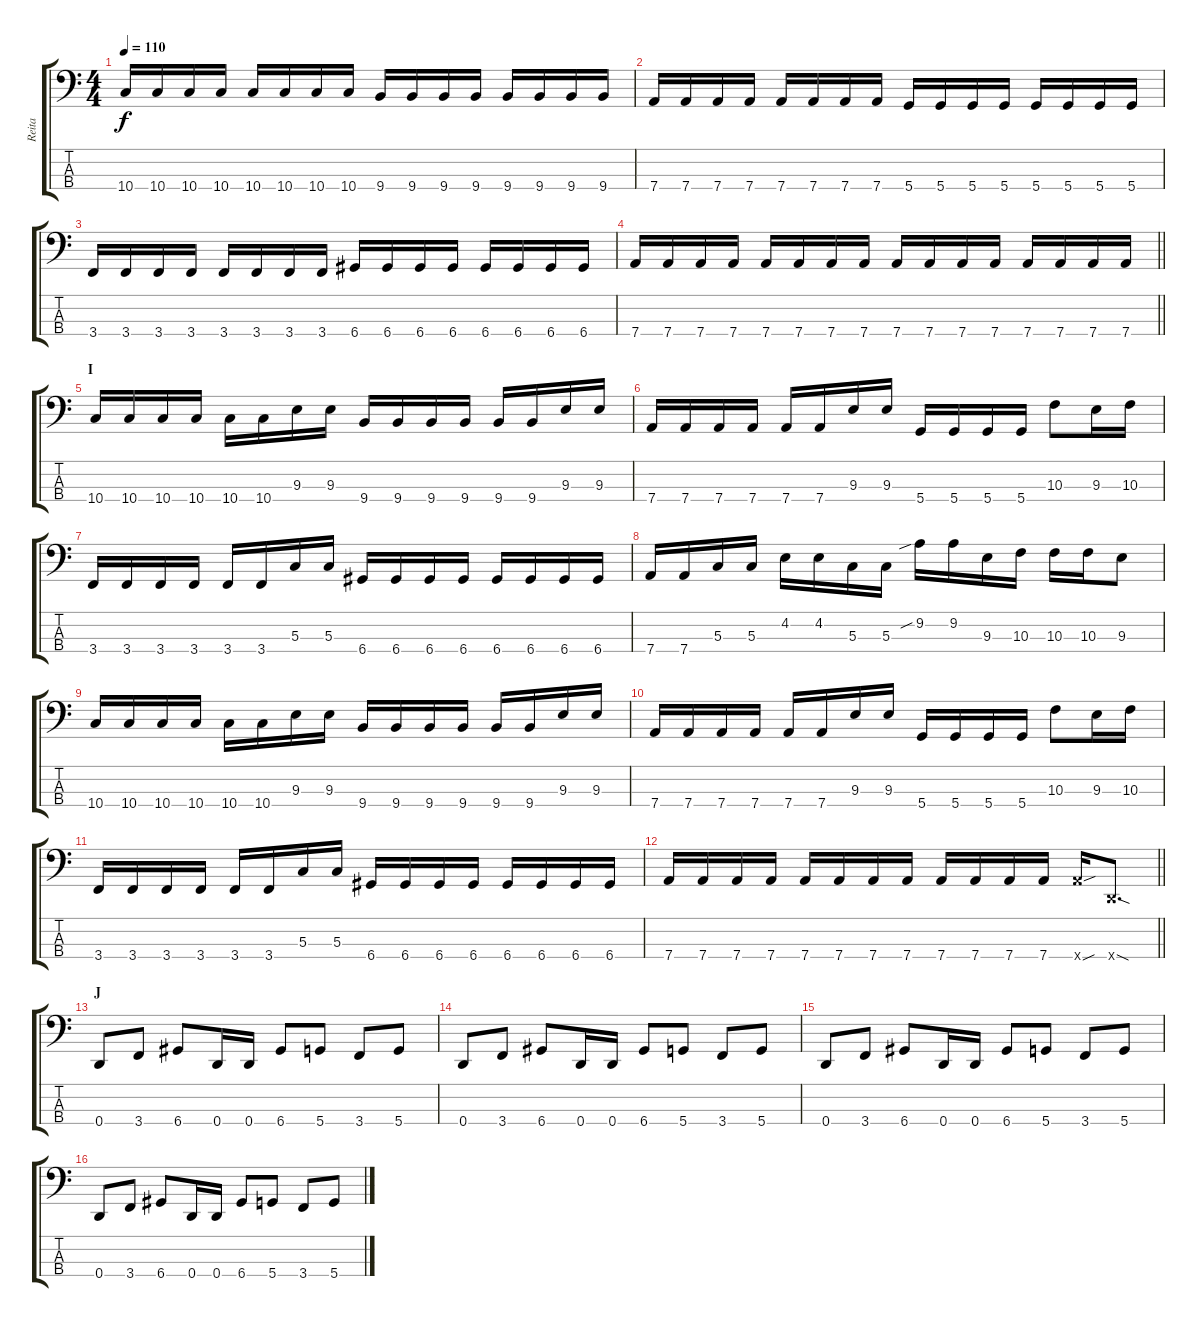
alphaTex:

\track ("Reita" "Reita") {instrument electricbasspick}
\staff {score tabs}
\tuning (F2 C2 G1 D1) {hide}
\ts (4 4)
\tempo 110
\clef f4
\ks c
10.4.16{dy f} 10.4.16 10.4.16 10.4.16 10.4.16 10.4.16 10.4.16 10.4.16 9.4.16 9.4.16 9.4.16 9.4.16 9.4.16 9.4.16 9.4.16 9.4.16 |
7.4.16 7.4.16 7.4.16 7.4.16 7.4.16 7.4.16 7.4.16 7.4.16 5.4.16 5.4.16 5.4.16 5.4.16 5.4.16 5.4.16 5.4.16 5.4.16 |
3.4.16 3.4.16 3.4.16 3.4.16 3.4.16 3.4.16 3.4.16 3.4.16 6.4.16 6.4.16 6.4.16 6.4.16 6.4.16 6.4.16 6.4.16 6.4.16 |
\barLineRight lightlight
7.4.16 7.4.16 7.4.16 7.4.16 7.4.16 7.4.16 7.4.16 7.4.16 7.4.16 7.4.16 7.4.16 7.4.16 7.4.16 7.4.16 7.4.16 7.4.16 |
\section ("" "I")
10.4.16 10.4.16 10.4.16 10.4.16 10.4.16 10.4.16 9.3.16 9.3.16 9.4.16 9.4.16 9.4.16 9.4.16 9.4.16 9.4.16 9.3.16 9.3.16 |
7.4.16 7.4.16 7.4.16 7.4.16 7.4.16 7.4.16 9.3.16 9.3.16 5.4.16 5.4.16 5.4.16 5.4.16 10.3.8 9.3.16 10.3.16 |
3.4.16 3.4.16 3.4.16 3.4.16 3.4.16 3.4.16 5.3.16 5.3.16 6.4.16 6.4.16 6.4.16 6.4.16 6.4.16 6.4.16 6.4.16 6.4.16 |
7.4.16 7.4.16 5.3.16 5.3.16 4.2.16 4.2.16 5.3.16 5.3.16 9.2{sib}.16 9.2.16 9.3.16 10.3.16 10.3.16 10.3.16 9.3.8 |
10.4.16 10.4.16 10.4.16 10.4.16 10.4.16 10.4.16 9.3.16 9.3.16 9.4.16 9.4.16 9.4.16 9.4.16 9.4.16 9.4.16 9.3.16 9.3.16 |
7.4.16 7.4.16 7.4.16 7.4.16 7.4.16 7.4.16 9.3.16 9.3.16 5.4.16 5.4.16 5.4.16 5.4.16 10.3.8 9.3.16 10.3.16 |
3.4.16 3.4.16 3.4.16 3.4.16 3.4.16 3.4.16 5.3.16 5.3.16 6.4.16 6.4.16 6.4.16 6.4.16 6.4.16 6.4.16 6.4.16 6.4.16 |
\barLineRight lightlight
7.4.16 7.4.16 7.4.16 7.4.16 7.4.16 7.4.16 7.4.16 7.4.16 7.4.16 7.4.16 7.4.16 7.4.16 7.4{sou x}.16 0.4{sod x}.8{d} |
\section ("" "J")
0.4.8 3.4.8 6.4.8 0.4.16 0.4.16 6.4.8 5.4.8 3.4.8 5.4.8 |
0.4.8 3.4.8 6.4.8 0.4.16 0.4.16 6.4.8 5.4.8 3.4.8 5.4.8 |
0.4.8 3.4.8 6.4.8 0.4.16 0.4.16 6.4.8 5.4.8 3.4.8 5.4.8 |
0.4.8 3.4.8 6.4.8 0.4.16 0.4.16 6.4.8 5.4.8 3.4.8 5.4.8
